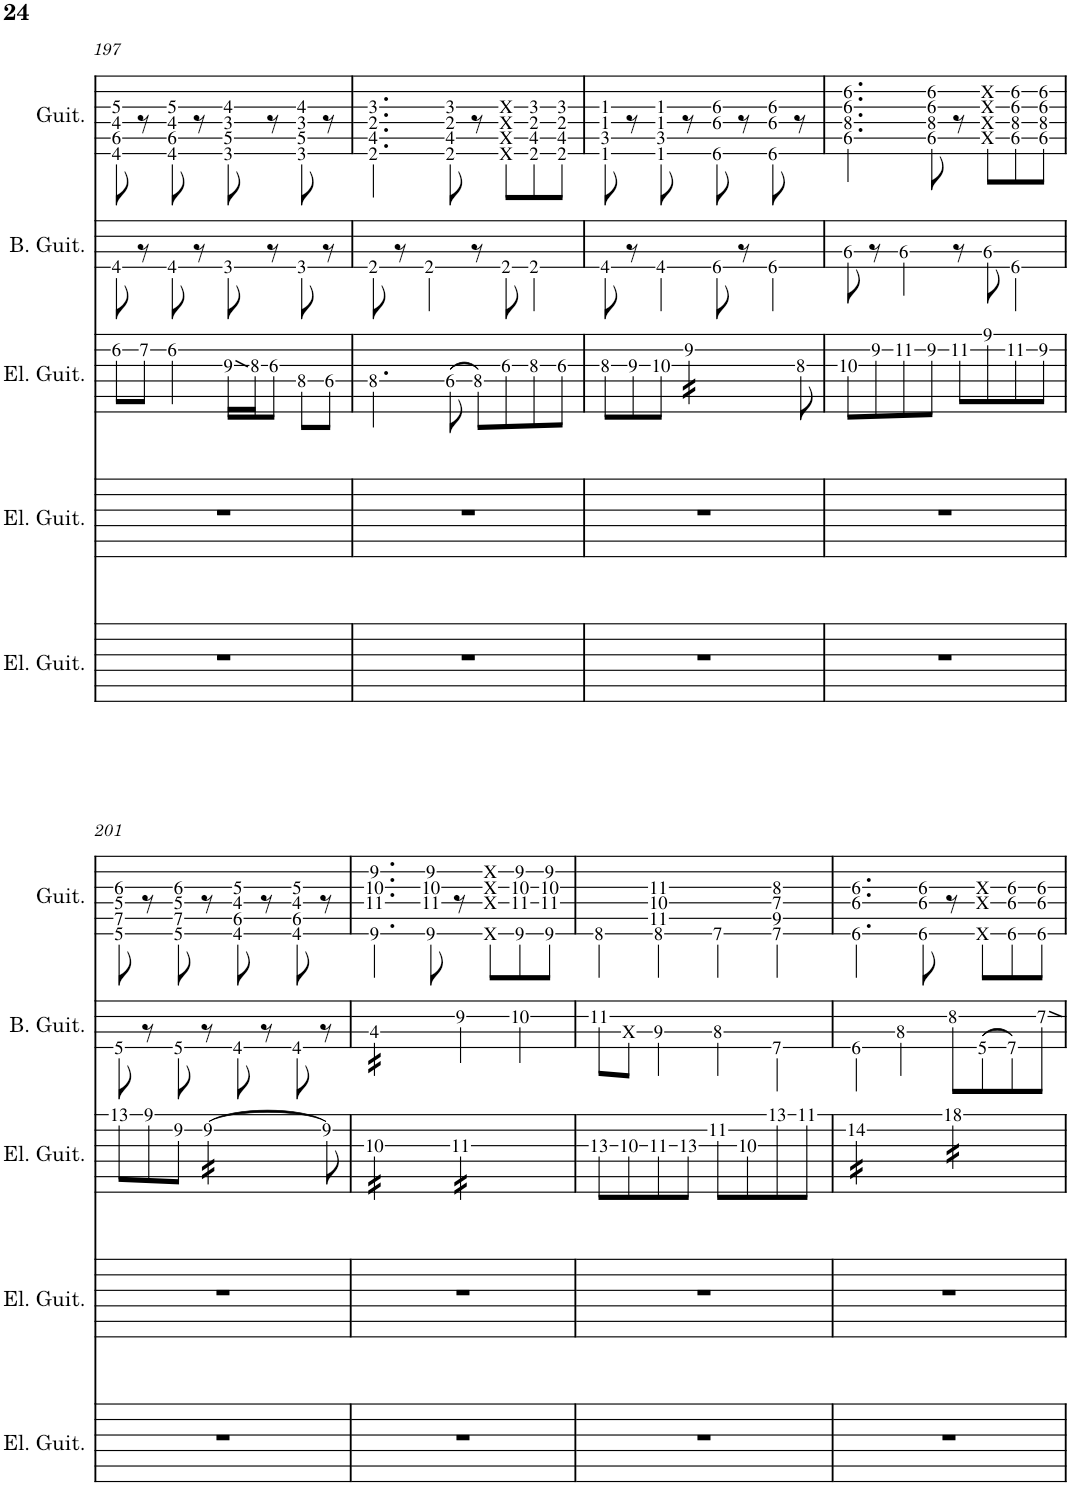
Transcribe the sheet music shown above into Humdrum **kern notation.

**kern	**kern	**kern	**kern	**kern
*part5	*part4	*part3	*part2	*part1
*staff5	*staff4	*staff3	*staff2	*staff1
*I"Electric Guitar	*I"Electric Guitar	*I"Electric Guitar	*I"Bass Guitar	*I"Guitar
*I'El. Guit.	*I'El. Guit.	*I'El. Guit.	*I'B. Guit.	*I'Guit.
!!LO:PB:g=z
*clefG2	*clefG2	*clefG2	*clefF4	*clefG2
*Trd7c12	*Trd7c12	*Trd7c12	*Trd7c12	*Trd7c12
*k[]	*k[]	*k[]	*k[]	*k[]
*M4/4	*M4/4	*M4/4	*M4/4	*M4/4
=197	=197	=197	=197	=197
1r	1r	8ff\L	8GG#X\	8G#X\ 8e-X\ 8f#X\ 8cc\
.	.	8ff#X\J	8r	8r
.	.	4ffn\	8GG#\	8G#\ 8e-\ 8f#\ 8cc\
.	.	.	8r	8r
.	.	16ee\LL	8GGn\	8Gn\ 8d\ 8fn\ 8b\
.	.	16ee-X\J	.	.
.	.	8cc#X\J	8r	8r
.	.	8b-X\L	8GG\	8G\ 8d\ 8f\ 8b\
.	.	8g#X\J	8r	8r
=198	=198	=198	=198	=198
1r	1r	4.b-X\	8FF#X\	4.F#X\ 4.c#X\ 4.e\ 4.b-X\
.	.	.	8r	.
.	.	.	4FF#\	.
.	.	(8g#X\	.	8F#\ 8c#\ 8e\ 8b-\
.	.	8b-\L)	8r	8r
.	.	8cc#X\	8FF#\	8F#\ 8c#\ 8e\ 8b-\L
.	.	8ee-X\	4FF#\	8F#\ 8c#\ 8e\ 8b-\
.	.	8cc#\J	.	8F#\ 8c#\ 8e\ 8b-\J
=199	=199	=199	=199	=199
1r	1r	8ee-X\L	8GG#X\	8F\ 8c\ 8e-X\ 8g#X\
.	.	8een\	8r	8r
.	.	8ff\J	4GG#\	8F\ 8c\ 8e-\ 8g#\
.	.	2gg#X\	.	8r
.	.	.	8BB-X\	8B-X\ 8g#\ 8cc#X\
.	.	.	8r	8r
.	.	.	4BB-\	8B-\ 8g#\ 8cc#\
.	.	8ee-X\	.	8r
=200	=200	=200	=200	=200
1r	1r	8ff\L	8E-X\	4.e-X\ 4.b-X\ 4.cc#X\ 4.ff\
.	.	8gg#X\	8r	.
.	.	8bb-X\	4E-\	.
.	.	8gg#\J	.	8e-\ 8b-\ 8cc#\ 8ff\
.	.	8bb-\L	8r	8r
.	.	8ccc#X\	8E-\	8e-\ 8b-\ 8cc#\ 8ff\L
.	.	8bb-\	4BB-X\	8e-\ 8b-\ 8cc#\ 8ff\
.	.	8gg#\J	.	8e-\ 8b-\ 8cc#\ 8ff\J
!!LO:LB:g=z
=201	=201	=201	=201	=201
1r	1r	8fff\L	8AA\	8A\ 8e\ 8g\ 8cc#X\
.	.	8ccc#X\	8r	8r
.	.	8gg#X\J	8AA\	8A\ 8e\ 8g\ 8cc#\
.	.	[2gg#\	8r	8r
.	.	.	8GG#X\	8G#X\ 8e-X\ 8f#X\ 8ccn\
.	.	.	8r	8r
.	.	.	8GG#\	8G#\ 8e-\ 8f#\ 8cc\
.	.	8gg#\]	8r	8r
=202	=202	=202	=202	=202
1r	1r	2ff\	2C#X\	4.c#X\ 4.cc#X\ 4.ff\ 4.gg#X\
.	.	.	.	8c#\ 8cc#\ 8ff\ 8gg#\
.	.	2ff#X\	4B\	8r
.	.	.	.	8c#\ 8cc#\ 8ff\ 8gg#\L
.	.	.	4c\	8c#\ 8cc#\ 8ff\ 8gg#\
.	.	.	.	8c#\ 8cc#\ 8ff\ 8gg#\J
=203	=203	=203	=203	=203
1r	1r	8gg#X\L	8c#X\L	4c\
.	.	8ff\	8F#X\J	.
.	.	8ff#X\	4F#\	4c\ 4g#X\ 4cc\ 4ff#X\
.	.	8gg#\J	.	.
.	.	8bb-X\L	4Fn\	4B\
.	.	8ffn\	.	.
.	.	8fff\	4BB\	4B\ 4f#X\ 4a\ 4ee-X\
.	.	8eee-X\J	.	.
=204	=204	=204	=204	=204
1r	1r	2ccc#X\	4BB-X\	4.B-X\ 4.g#X\ 4.cc#X\
.	.	.	4F\	.
.	.	.	.	8B-\ 8g#\ 8cc#\
.	.	2bbb-X\	8B-X\L	8r
.	.	.	(8AA\	8B-\ 8g#\ 8cc#\L
.	.	.	8BBn\)	8B-\ 8g#\ 8cc#\
.	.	.	8A\J	8B-\ 8g#\ 8cc#\J
=	=	=	=	=
*-	*-	*-	*-	*-
